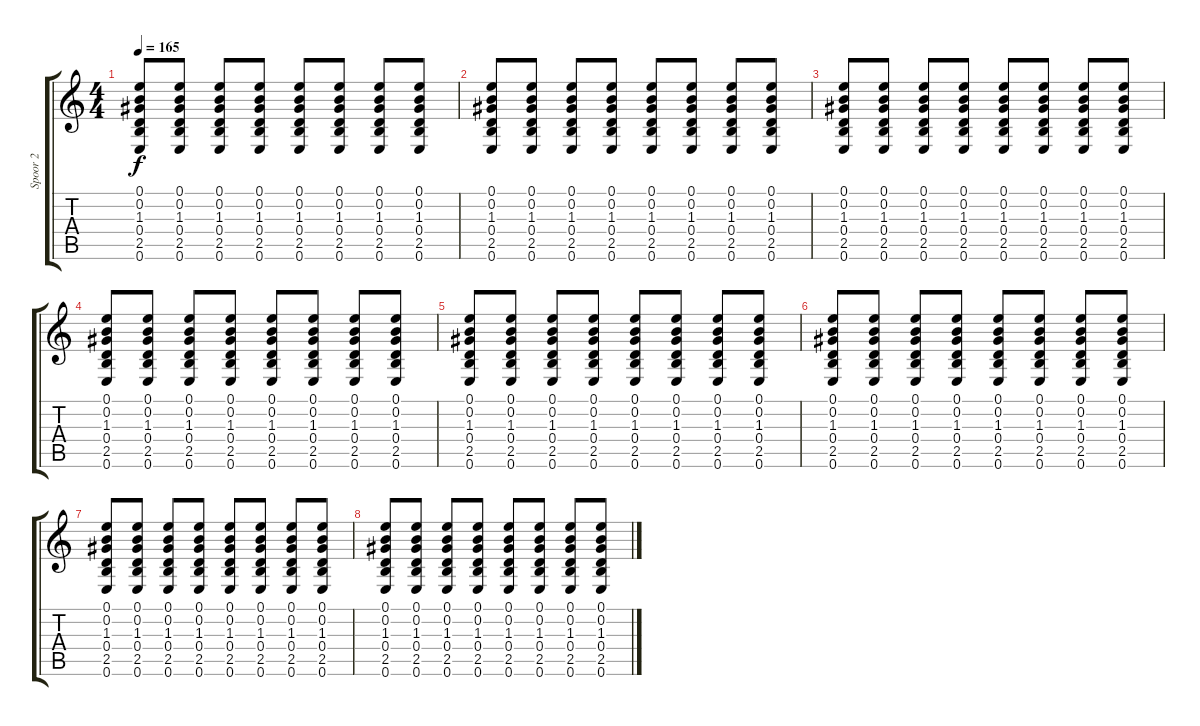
\track ("Spoor 2" "Spoor 2") {instrument overdrivenguitar}
\staff {score tabs}
\tuning (E4 B3 G3 D3 A2 E2) {hide}
\ts (4 4)
\tempo 165
\clef g2
\ks c
(0.1 0.2 1.3 0.4 2.5 0.6).8{dy f} (0.1 0.2 1.3 0.4 2.5 0.6).8 (0.1 0.2 1.3 0.4 2.5 0.6).8 (0.1 0.2 1.3 0.4 2.5 0.6).8 (0.1 0.2 1.3 0.4 2.5 0.6).8 (0.1 0.2 1.3 0.4 2.5 0.6).8 (0.1 0.2 1.3 0.4 2.5 0.6).8 (0.1 0.2 1.3 0.4 2.5 0.6).8 |
(0.1 0.2 1.3 0.4 2.5 0.6).8 (0.1 0.2 1.3 0.4 2.5 0.6).8 (0.1 0.2 1.3 0.4 2.5 0.6).8 (0.1 0.2 1.3 0.4 2.5 0.6).8 (0.1 0.2 1.3 0.4 2.5 0.6).8 (0.1 0.2 1.3 0.4 2.5 0.6).8 (0.1 0.2 1.3 0.4 2.5 0.6).8 (0.1 0.2 1.3 0.4 2.5 0.6).8 |
(0.1 0.2 1.3 0.4 2.5 0.6).8 (0.1 0.2 1.3 0.4 2.5 0.6).8 (0.1 0.2 1.3 0.4 2.5 0.6).8 (0.1 0.2 1.3 0.4 2.5 0.6).8 (0.1 0.2 1.3 0.4 2.5 0.6).8 (0.1 0.2 1.3 0.4 2.5 0.6).8 (0.1 0.2 1.3 0.4 2.5 0.6).8 (0.1 0.2 1.3 0.4 2.5 0.6).8 |
(0.1 0.2 1.3 0.4 2.5 0.6).8 (0.1 0.2 1.3 0.4 2.5 0.6).8 (0.1 0.2 1.3 0.4 2.5 0.6).8 (0.1 0.2 1.3 0.4 2.5 0.6).8 (0.1 0.2 1.3 0.4 2.5 0.6).8 (0.1 0.2 1.3 0.4 2.5 0.6).8 (0.1 0.2 1.3 0.4 2.5 0.6).8 (0.1 0.2 1.3 0.4 2.5 0.6).8 |
(0.1 0.2 1.3 0.4 2.5 0.6).8 (0.1 0.2 1.3 0.4 2.5 0.6).8 (0.1 0.2 1.3 0.4 2.5 0.6).8 (0.1 0.2 1.3 0.4 2.5 0.6).8 (0.1 0.2 1.3 0.4 2.5 0.6).8 (0.1 0.2 1.3 0.4 2.5 0.6).8 (0.1 0.2 1.3 0.4 2.5 0.6).8 (0.1 0.2 1.3 0.4 2.5 0.6).8 |
(0.1 0.2 1.3 0.4 2.5 0.6).8 (0.1 0.2 1.3 0.4 2.5 0.6).8 (0.1 0.2 1.3 0.4 2.5 0.6).8 (0.1 0.2 1.3 0.4 2.5 0.6).8 (0.1 0.2 1.3 0.4 2.5 0.6).8 (0.1 0.2 1.3 0.4 2.5 0.6).8 (0.1 0.2 1.3 0.4 2.5 0.6).8 (0.1 0.2 1.3 0.4 2.5 0.6).8 |
(0.1 0.2 1.3 0.4 2.5 0.6).8 (0.1 0.2 1.3 0.4 2.5 0.6).8 (0.1 0.2 1.3 0.4 2.5 0.6).8 (0.1 0.2 1.3 0.4 2.5 0.6).8 (0.1 0.2 1.3 0.4 2.5 0.6).8 (0.1 0.2 1.3 0.4 2.5 0.6).8 (0.1 0.2 1.3 0.4 2.5 0.6).8 (0.1 0.2 1.3 0.4 2.5 0.6).8 |
(0.1 0.2 1.3 0.4 2.5 0.6).8 (0.1 0.2 1.3 0.4 2.5 0.6).8 (0.1 0.2 1.3 0.4 2.5 0.6).8 (0.1 0.2 1.3 0.4 2.5 0.6).8 (0.1 0.2 1.3 0.4 2.5 0.6).8 (0.1 0.2 1.3 0.4 2.5 0.6).8 (0.1 0.2 1.3 0.4 2.5 0.6).8 (0.1 0.2 1.3 0.4 2.5 0.6).8
